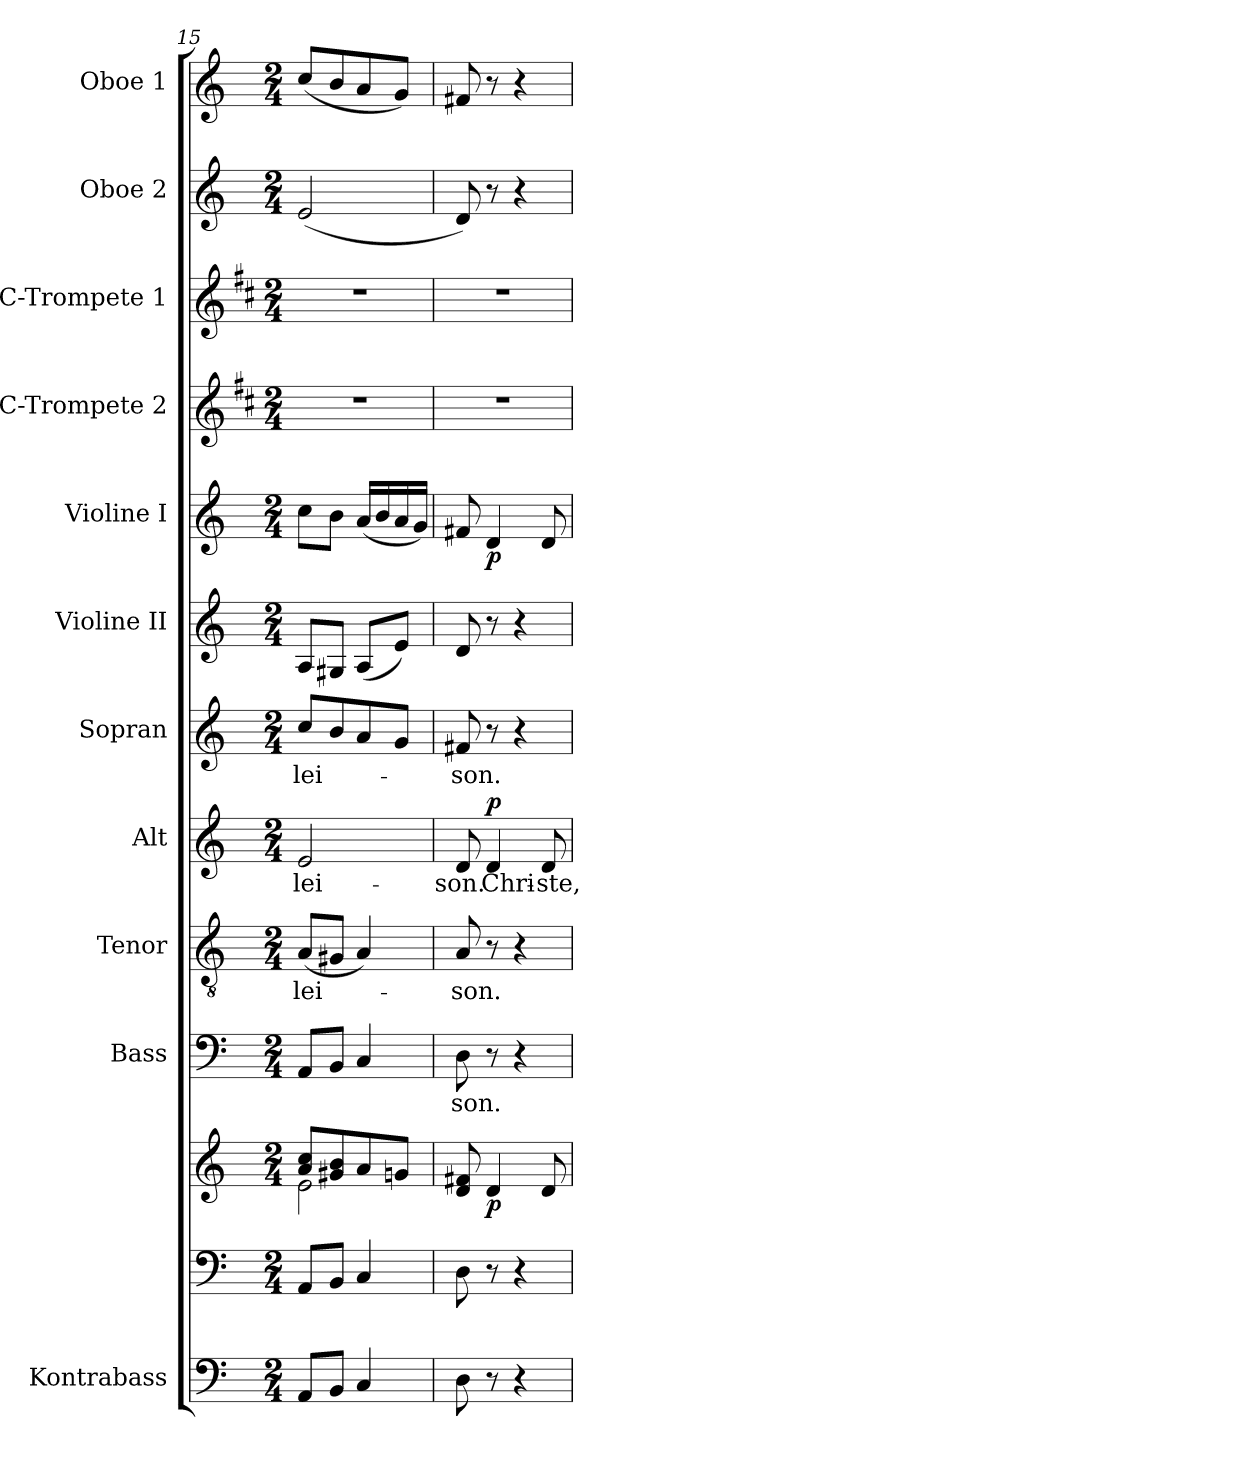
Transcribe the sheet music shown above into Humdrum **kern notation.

**kern	**kern	**kern	**dynam	**kern	**text	**kern	**text	**kern	**text	**dynam	**kern	**text	**kern	**kern	**dynam	**kern	**kern	**kern	**kern
*part12	*part11	*part11	*part11	*part10	*part10	*part9	*part9	*part8	*part8	*part8	*part7	*part7	*part6	*part5	*part5	*part4	*part3	*part2	*part1
*staff13	*staff12	*staff11	*staff11/12	*staff10	*staff10	*staff9	*staff9	*staff8	*staff8	*staff8	*staff7	*staff7	*staff6	*staff5	*staff5	*staff4	*staff3	*staff2	*staff1
*I"Kontrabass	*	*	*	*I"Bass	*	*I"Tenor	*	*I"Alt	*	*	*I"Sopran	*	*I"Violine II	*I"Violine I	*	*I"C-Trompete 2	*I"C-Trompete 1	*I"Oboe 2	*I"Oboe 1
*I'Kb.	*	*	*	*I'B.	*	*I'T.	*	*I'A.	*	*	*I'S.	*	*I'Vl. II	*I'Vl. I	*	*I'C Trp. 2	*I'C Trp. 1	*I'Ob. 2	*I'Ob. 1
*clefF4	*clefF4	*clefG2	*	*clefF4	*	*clefGv2	*	*clefG2	*	*	*clefG2	*	*clefG2	*clefG2	*	*clefG2	*clefG2	*clefG2	*clefG2
*ITrd7c12	*	*	*	*	*	*	*	*	*	*	*	*	*	*	*	*ITrd1c2	*ITrd1c2	*	*
*k[]	*k[]	*k[]	*	*k[]	*	*k[]	*	*k[]	*	*	*k[]	*	*k[]	*k[]	*	*k[]	*k[]	*k[]	*k[]
*C:	*C:	*C:	*	*C:	*	*C:	*	*C:	*	*	*C:	*	*C:	*C:	*	*C:	*C:	*C:	*C:
*M2/4	*M2/4	*M2/4	*	*M2/4	*	*M2/4	*	*M2/4	*	*	*M2/4	*	*M2/4	*M2/4	*	*M2/4	*M2/4	*M2/4	*M2/4
=15	=15	=15	=15	=15	=15	=15	=15	=15	=15	=15	=15	=15	=15	=15	=15	=15	=15	=15	=15
*	*	*^	*	*	*	*	*	*	*	*	*	*	*	*	*	*	*	*	*
!	!	!	!	!	!	!	!	!LO:LY:b	!	!LO:LY:b	!	!	!LO:LY:b	!	!	!	!	!	!	!
8AAA/L	8AA/L	8a/ 8cc/L	2e\	.	8AA/L	.	(<8A/L	-lei-	2e/	-lei-	.	8cc/L	-lei-	8A/L	8cc\L	.	2r	2r	(<2e/	(<8cc/L
8BBB/J	8BB/J	8g#X/ 8b/	.	.	8BB/J	.	8G#X/J	.	.	.	.	8b/	.	8G#X/J	8b\J	.	.	.	.	8b/
4CC/	4C/	8a/	.	.	4C/	.	4A/)	.	.	.	.	8a/	.	(<8A/L	(<16a/LL	.	.	.	.	8a/
.	.	.	.	.	.	.	.	.	.	.	.	.	.	.	16b/	.	.	.	.	.
.	.	8gn/J	.	.	.	.	.	.	.	.	.	8g/J	.	8e/J)	16a/	.	.	.	.	8g/J)
.	.	.	.	.	.	.	.	.	.	.	.	.	.	.	16g/JJ)	.	.	.	.	.
*	*	*v	*v	*	*	*	*	*	*	*	*	*	*	*	*	*	*	*	*	*
=16	=16	=16	=16	=16	=16	=16	=16	=16	=16	=16	=16	=16	=16	=16	=16	=16	=16	=16	=16
!	!	!	!	!	!LO:LY:b	!	!LO:LY:b	!	!LO:LY:b	!	!	!LO:LY:b	!	!	!	!	!	!	!
8DD\	8D\	8d/ 8f#X/	.	8D\	-son.	8A/	-son.	8d/	-son.	.	8f#X/	-son.	8d/	8f#X/	.	2r	2r	8d/)	8f#X/
!	!	!	!LO:DY:b	!	!	!	!	!	!LO:LY:b	!LO:DY:a	!	!	!	!	!LO:DY:b	!	!	!	!
8r	8r	4d/	p	8r	.	8r	.	4d/	Chri-	p	8r	.	8r	4d/	p	.	.	8r	8r
4r	4r	.	.	4r	.	4r	.	.	.	.	4r	.	4r	.	.	.	.	4r	4r
!	!	!	!	!	!	!	!	!	!LO:LY:b	!	!	!	!	!	!	!	!	!	!
.	.	8d/	.	.	.	.	.	8d/	-ste,	.	.	.	.	8d/	.	.	.	.	.
=	=	=	=	=	=	=	=	=	=	=	=	=	=	=	=	=	=	=	=
*-	*-	*-	*-	*-	*-	*-	*-	*-	*-	*-	*-	*-	*-	*-	*-	*-	*-	*-	*-
